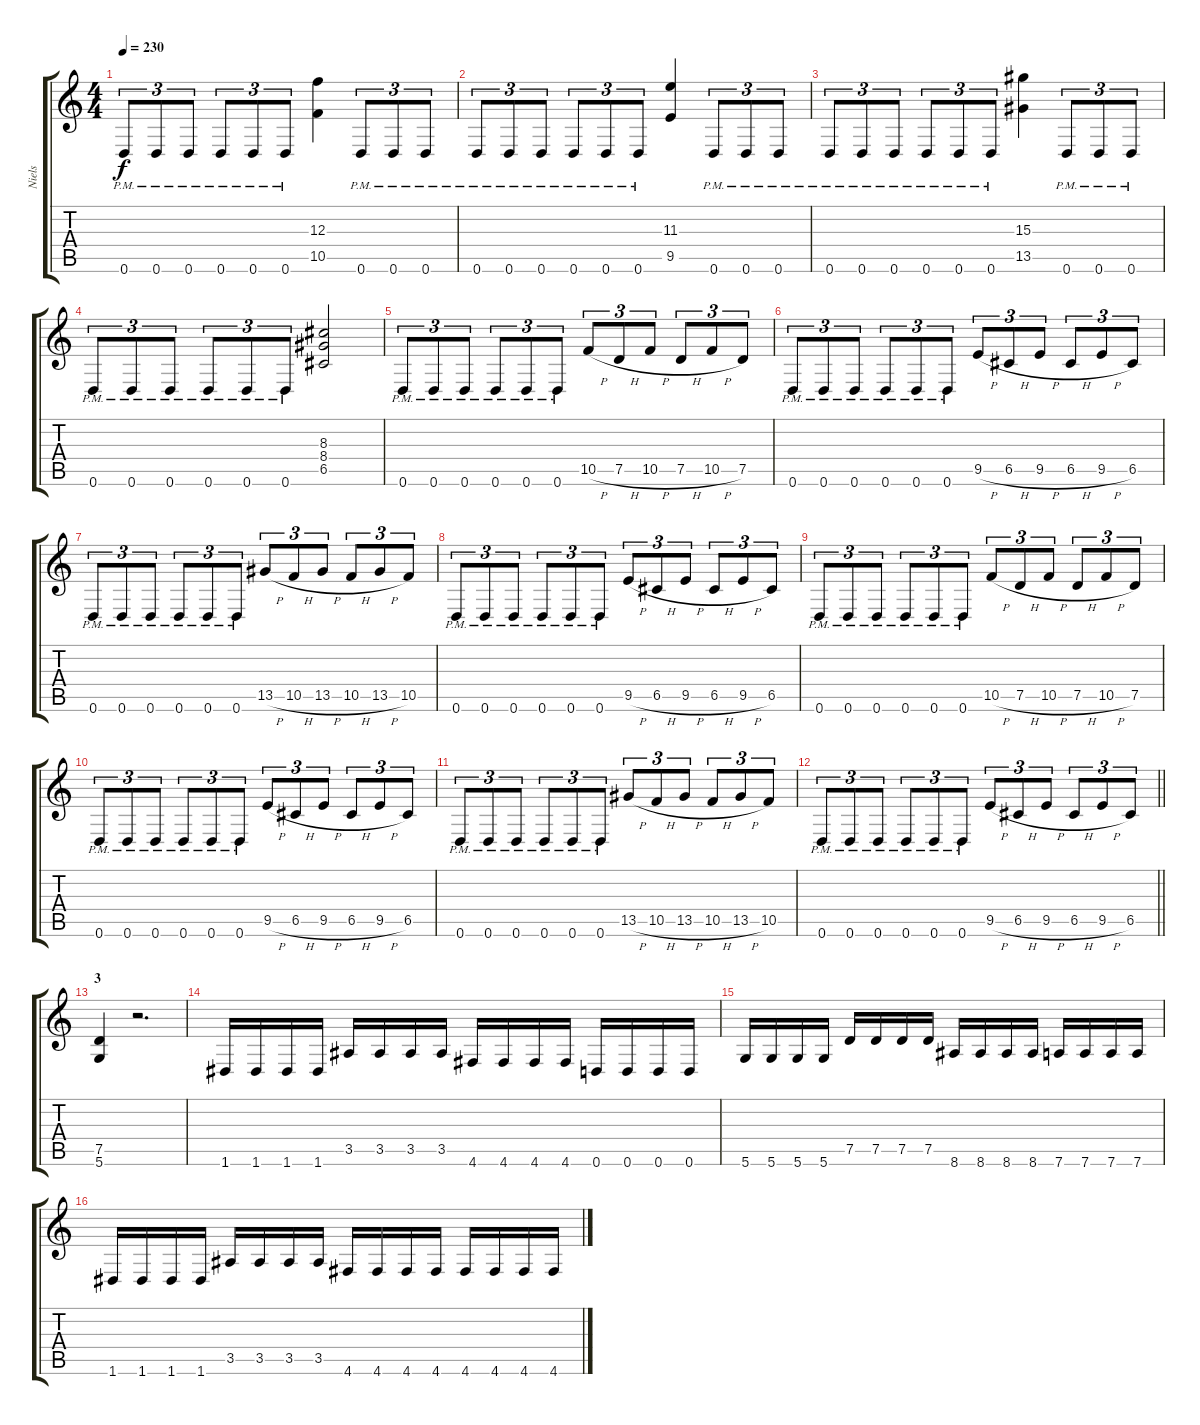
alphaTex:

\track ("Niels" "Niels") {instrument distortionguitar}
\staff {score tabs}
\tuning (D4 A3 F3 C3 G2 D2) {hide}
\ts (4 4)
\tempo 230
\clef g2
\ks c
0.6{pm}.8{tu (3 2) dy f} 0.6{pm}.8{tu (3 2)} 0.6{pm}.8{tu (3 2)} 0.6{pm}.8{tu (3 2)} 0.6{pm}.8{tu (3 2)} 0.6{pm}.8{tu (3 2)} (12.3 10.5).4 0.6{pm}.8{tu (3 2)} 0.6{pm}.8{tu (3 2)} 0.6{pm}.8{tu (3 2)} |
0.6{pm}.8{tu (3 2)} 0.6{pm}.8{tu (3 2)} 0.6{pm}.8{tu (3 2)} 0.6{pm}.8{tu (3 2)} 0.6{pm}.8{tu (3 2)} 0.6{pm}.8{tu (3 2)} (11.3 9.5).4 0.6{pm}.8{tu (3 2)} 0.6{pm}.8{tu (3 2)} 0.6{pm}.8{tu (3 2)} |
0.6{pm}.8{tu (3 2)} 0.6{pm}.8{tu (3 2)} 0.6{pm}.8{tu (3 2)} 0.6{pm}.8{tu (3 2)} 0.6{pm}.8{tu (3 2)} 0.6{pm}.8{tu (3 2)} (15.3 13.5).4 0.6{pm}.8{tu (3 2)} 0.6{pm}.8{tu (3 2)} 0.6{pm}.8{tu (3 2)} |
0.6{pm}.8{tu (3 2)} 0.6{pm}.8{tu (3 2)} 0.6{pm}.8{tu (3 2)} 0.6{pm}.8{tu (3 2)} 0.6{pm}.8{tu (3 2)} 0.6{pm}.8{tu (3 2)} (8.3 8.4 6.5).2 |
0.6{pm}.8{tu (3 2)} 0.6{pm}.8{tu (3 2)} 0.6{pm}.8{tu (3 2)} 0.6{pm}.8{tu (3 2)} 0.6{pm}.8{tu (3 2)} 0.6{pm}.8{tu (3 2)} 10.5{h}.8{tu (3 2)} 7.5{h}.8{tu (3 2)} 10.5{h}.8{tu (3 2)} 7.5{h}.8{tu (3 2)} 10.5{h}.8{tu (3 2)} 7.5.8{tu (3 2)} |
0.6{pm}.8{tu (3 2)} 0.6{pm}.8{tu (3 2)} 0.6{pm}.8{tu (3 2)} 0.6{pm}.8{tu (3 2)} 0.6{pm}.8{tu (3 2)} 0.6{pm}.8{tu (3 2)} 9.5{h}.8{tu (3 2)} 6.5{h}.8{tu (3 2)} 9.5{h}.8{tu (3 2)} 6.5{h}.8{tu (3 2)} 9.5{h}.8{tu (3 2)} 6.5.8{tu (3 2)} |
0.6{pm}.8{tu (3 2)} 0.6{pm}.8{tu (3 2)} 0.6{pm}.8{tu (3 2)} 0.6{pm}.8{tu (3 2)} 0.6{pm}.8{tu (3 2)} 0.6{pm}.8{tu (3 2)} 13.5{h}.8{tu (3 2)} 10.5{h}.8{tu (3 2)} 13.5{h}.8{tu (3 2)} 10.5{h}.8{tu (3 2)} 13.5{h}.8{tu (3 2)} 10.5.8{tu (3 2)} |
0.6{pm}.8{tu (3 2)} 0.6{pm}.8{tu (3 2)} 0.6{pm}.8{tu (3 2)} 0.6{pm}.8{tu (3 2)} 0.6{pm}.8{tu (3 2)} 0.6{pm}.8{tu (3 2)} 9.5{h}.8{tu (3 2)} 6.5{h}.8{tu (3 2)} 9.5{h}.8{tu (3 2)} 6.5{h}.8{tu (3 2)} 9.5{h}.8{tu (3 2)} 6.5.8{tu (3 2)} |
0.6{pm}.8{tu (3 2)} 0.6{pm}.8{tu (3 2)} 0.6{pm}.8{tu (3 2)} 0.6{pm}.8{tu (3 2)} 0.6{pm}.8{tu (3 2)} 0.6{pm}.8{tu (3 2)} 10.5{h}.8{tu (3 2)} 7.5{h}.8{tu (3 2)} 10.5{h}.8{tu (3 2)} 7.5{h}.8{tu (3 2)} 10.5{h}.8{tu (3 2)} 7.5.8{tu (3 2)} |
0.6{pm}.8{tu (3 2)} 0.6{pm}.8{tu (3 2)} 0.6{pm}.8{tu (3 2)} 0.6{pm}.8{tu (3 2)} 0.6{pm}.8{tu (3 2)} 0.6{pm}.8{tu (3 2)} 9.5{h}.8{tu (3 2)} 6.5{h}.8{tu (3 2)} 9.5{h}.8{tu (3 2)} 6.5{h}.8{tu (3 2)} 9.5{h}.8{tu (3 2)} 6.5.8{tu (3 2)} |
0.6{pm}.8{tu (3 2)} 0.6{pm}.8{tu (3 2)} 0.6{pm}.8{tu (3 2)} 0.6{pm}.8{tu (3 2)} 0.6{pm}.8{tu (3 2)} 0.6{pm}.8{tu (3 2)} 13.5{h}.8{tu (3 2)} 10.5{h}.8{tu (3 2)} 13.5{h}.8{tu (3 2)} 10.5{h}.8{tu (3 2)} 13.5{h}.8{tu (3 2)} 10.5.8{tu (3 2)} |
\barLineRight lightlight
0.6{pm}.8{tu (3 2)} 0.6{pm}.8{tu (3 2)} 0.6{pm}.8{tu (3 2)} 0.6{pm}.8{tu (3 2)} 0.6{pm}.8{tu (3 2)} 0.6{pm}.8{tu (3 2)} 9.5{h}.8{tu (3 2)} 6.5{h}.8{tu (3 2)} 9.5{h}.8{tu (3 2)} 6.5{h}.8{tu (3 2)} 9.5{h}.8{tu (3 2)} 6.5.8{tu (3 2)} |
\section ("" "3")
(7.5 5.6).4 r.2{d} |
1.6.16 1.6.16 1.6.16 1.6.16 3.5.16 3.5.16 3.5.16 3.5.16 4.6.16 4.6.16 4.6.16 4.6.16 0.6.16 0.6.16 0.6.16 0.6.16 |
5.6.16 5.6.16 5.6.16 5.6.16 7.5.16 7.5.16 7.5.16 7.5.16 8.6.16 8.6.16 8.6.16 8.6.16 7.6.16 7.6.16 7.6.16 7.6.16 |
1.6.16 1.6.16 1.6.16 1.6.16 3.5.16 3.5.16 3.5.16 3.5.16 4.6.16 4.6.16 4.6.16 4.6.16 4.6.16 4.6.16 4.6.16 4.6.16
